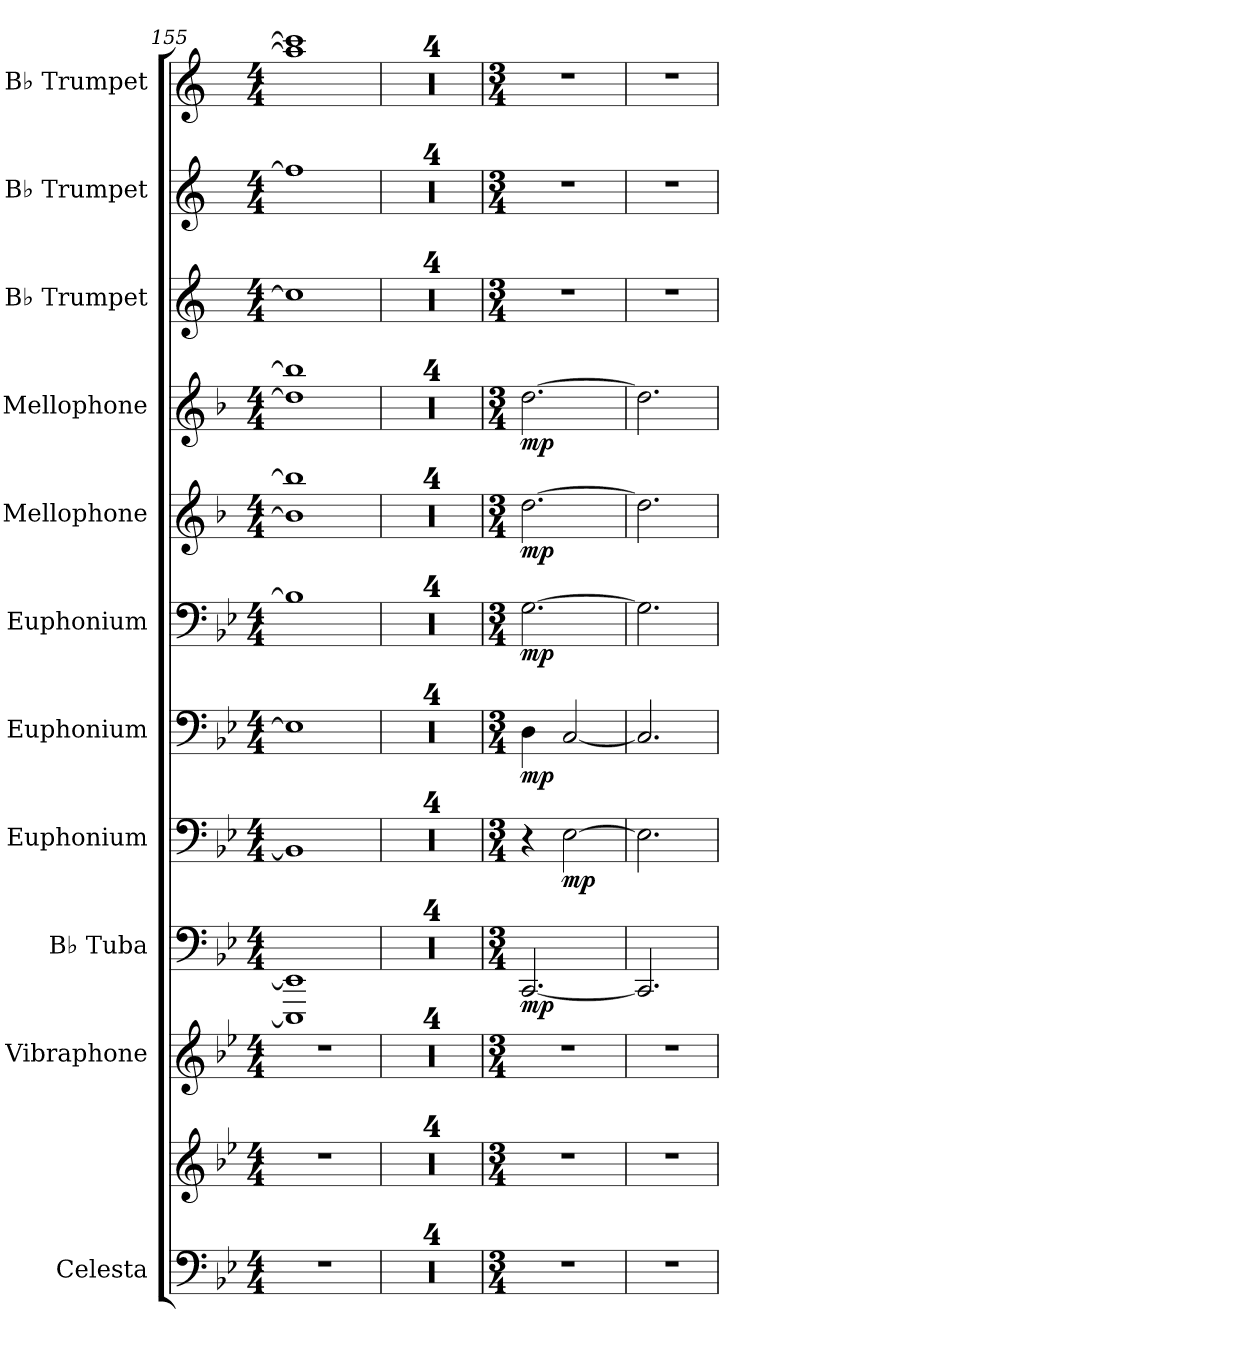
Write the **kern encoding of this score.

**kern	**kern	**kern	**kern	**dynam	**kern	**dynam	**kern	**dynam	**kern	**dynam	**kern	**dynam	**kern	**dynam	**kern	**kern	**kern
*part11	*part11	*part10	*part9	*part9	*part8	*part8	*part7	*part7	*part6	*part6	*part5	*part5	*part4	*part4	*part3	*part2	*part1
*staff12	*staff11	*staff10	*staff9	*staff9	*staff8	*staff8	*staff7	*staff7	*staff6	*staff6	*staff5	*staff5	*staff4	*staff4	*staff3	*staff2	*staff1
*I"Celesta	*	*I"Vibraphone	*I"B♭ Tuba	*	*I"Euphonium	*	*I"Euphonium	*	*I"Euphonium	*	*I"Mellophone	*	*I"Mellophone	*	*I"B♭ Trumpet	*I"B♭ Trumpet	*I"B♭ Trumpet
*I'Cel.	*	*I'Vib.	*I'B♭ Tu.	*	*I'Euph.	*	*I'Euph.	*	*I'Euph.	*	*I'Mph.	*	*I'Mph.	*	*I'B♭ Tpt.	*I'B♭ Tpt.	*I'B♭ Tpt.
*clefF4	*clefG2	*clefG2	*clefF4	*	*clefF4	*	*clefF4	*	*clefF4	*	*clefG2	*	*clefG2	*	*clefG2	*clefG2	*clefG2
*ITrd-7c-12	*ITrd-7c-12	*	*	*	*	*	*	*	*	*	*ITrd4c7	*	*ITrd4c7	*	*ITrd1c2	*ITrd1c2	*ITrd1c2
*k[b-e-]	*k[b-e-]	*k[b-e-]	*k[b-e-]	*	*k[b-e-]	*	*k[b-e-]	*	*k[b-e-]	*	*k[b-e-]	*	*k[b-e-]	*	*k[b-e-]	*k[b-e-]	*k[b-e-]
*M4/4	*M4/4	*M4/4	*M4/4	*	*M4/4	*	*M4/4	*	*M4/4	*	*M4/4	*	*M4/4	*	*M4/4	*M4/4	*M4/4
=155	=155	=155	=155	=155	=155	=155	=155	=155	=155	=155	=155	=155	=155	=155	=155	=155	=155
1r	1r	1r	1EEE-] 1EE-]	.	1BB-]	.	1E-]	.	1B-]	.	1e-] 1ee-]	.	1g] 1ee-]	.	1b-]	1ee-]	1gg] 1bb-]
=156	=156	=156	=156	=156	=156	=156	=156	=156	=156	=156	=156	=156	=156	=156	=156	=156	=156
1r	1r	1r	1r	.	1r	.	1r	.	1r	.	1r	.	1r	.	1r	1r	1r
=157	=157	=157	=157	=157	=157	=157	=157	=157	=157	=157	=157	=157	=157	=157	=157	=157	=157
1r	1r	1r	1r	.	1r	.	1r	.	1r	.	1r	.	1r	.	1r	1r	1r
=158	=158	=158	=158	=158	=158	=158	=158	=158	=158	=158	=158	=158	=158	=158	=158	=158	=158
1r	1r	1r	1r	.	1r	.	1r	.	1r	.	1r	.	1r	.	1r	1r	1r
=159	=159	=159	=159	=159	=159	=159	=159	=159	=159	=159	=159	=159	=159	=159	=159	=159	=159
1r	1r	1r	1r	.	1r	.	1r	.	1r	.	1r	.	1r	.	1r	1r	1r
=160	=160	=160	=160	=160	=160	=160	=160	=160	=160	=160	=160	=160	=160	=160	=160	=160	=160
*M3/4	*M3/4	*M3/4	*M3/4	*	*M3/4	*	*M3/4	*	*M3/4	*	*M3/4	*	*M3/4	*	*M3/4	*M3/4	*M3/4
*	*	*	*	*	*	*	*	*	*	*	*	*	*	*	*	*	*MM185
!	!	!	!	!LO:DY:b	!	!	!	!LO:DY:b	!	!LO:DY:b	!	!LO:DY:b	!	!LO:DY:b	!	!	!
2.r	2.r	2.r	[2.CC/	mp	4r	.	4D\	mp	[2.G\	mp	[2.g\	mp	[2.g\	mp	2.r	2.r	2.r
!	!	!	!	!	!	!LO:DY:b	!	!	!	!	!	!	!	!	!	!	!
.	.	.	.	.	[2E-\	mp	[2C/	.	.	.	.	.	.	.	.	.	.
=161	=161	=161	=161	=161	=161	=161	=161	=161	=161	=161	=161	=161	=161	=161	=161	=161	=161
2.r	2.r	2.r	2.CC/]	.	2.E-\]	.	2.C/]	.	2.G\]	.	2.g\]	.	2.g\]	.	2.r	2.r	2.r
=	=	=	=	=	=	=	=	=	=	=	=	=	=	=	=	=	=
*-	*-	*-	*-	*-	*-	*-	*-	*-	*-	*-	*-	*-	*-	*-	*-	*-	*-
